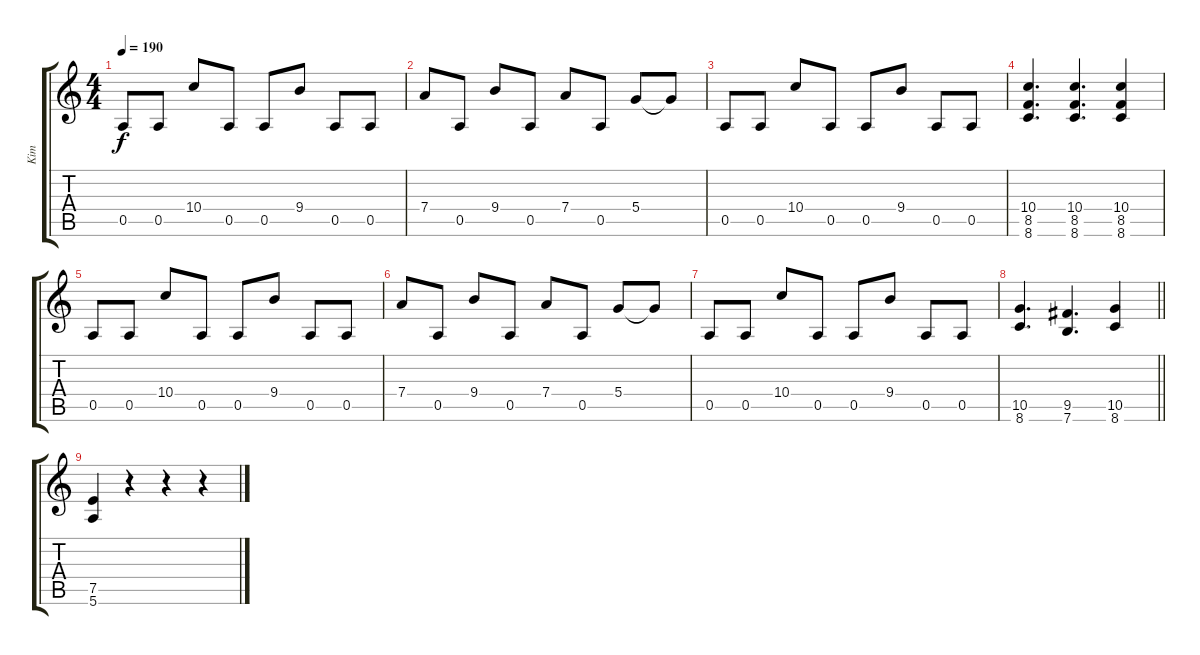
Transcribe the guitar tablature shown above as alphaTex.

\track ("Kim" "Kim") {instrument distortionguitar}
\staff {score tabs}
\tuning (E4 B3 G3 D3 A2 E2) {hide}
\ts (4 4)
\tempo 190
\clef g2
\ks c
0.5.8{dy f} 0.5.8 10.4.8 0.5.8 0.5.8 9.4.8 0.5.8 0.5.8 |
7.4.8 0.5.8 9.4.8 0.5.8 7.4.8 0.5.8 5.4.8 5.4{t}.8 |
0.5.8 0.5.8 10.4.8 0.5.8 0.5.8 9.4.8 0.5.8 0.5.8 |
(10.4 8.5 8.6).4{d} (10.4 8.5 8.6).4{d} (10.4 8.5 8.6).4 |
0.5.8 0.5.8 10.4.8 0.5.8 0.5.8 9.4.8 0.5.8 0.5.8 |
7.4.8 0.5.8 9.4.8 0.5.8 7.4.8 0.5.8 5.4.8 5.4{t}.8 |
0.5.8 0.5.8 10.4.8 0.5.8 0.5.8 9.4.8 0.5.8 0.5.8 |
\barLineRight lightlight
(10.5 8.6).4{d} (9.5 7.6).4{d} (10.5 8.6).4 |
(7.5 5.6).4 r.4 r.4 r.4
